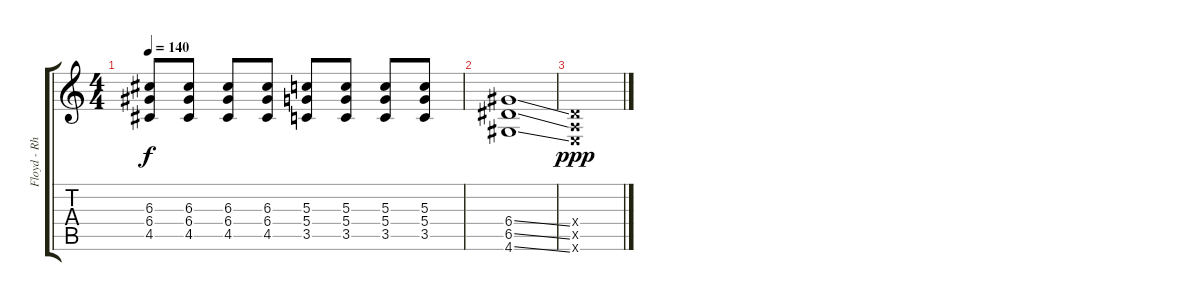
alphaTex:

\track ("Floyd - Rhythm Guitar 2" "Floyd - Rh") {instrument distortionguitar}
\staff {score tabs}
\tuning (E4 B3 G3 D3 A2 E2) {hide}
\ts (4 4)
\tempo 140
\clef g2
\ks c
(6.3 6.4 4.5).8{dy f} (6.3 6.4 4.5).8 (6.3 6.4 4.5).8 (6.3 6.4 4.5).8 (5.3 5.4 3.5).8 (5.3 5.4 3.5).8 (5.3 5.4 3.5).8 (5.3 5.4 3.5).8 |
(6.4{ss} 6.5{ss} 4.6{ss}).1 |
(0.4{x} 0.5{x} 0.6{x}).1{dy ppp}
